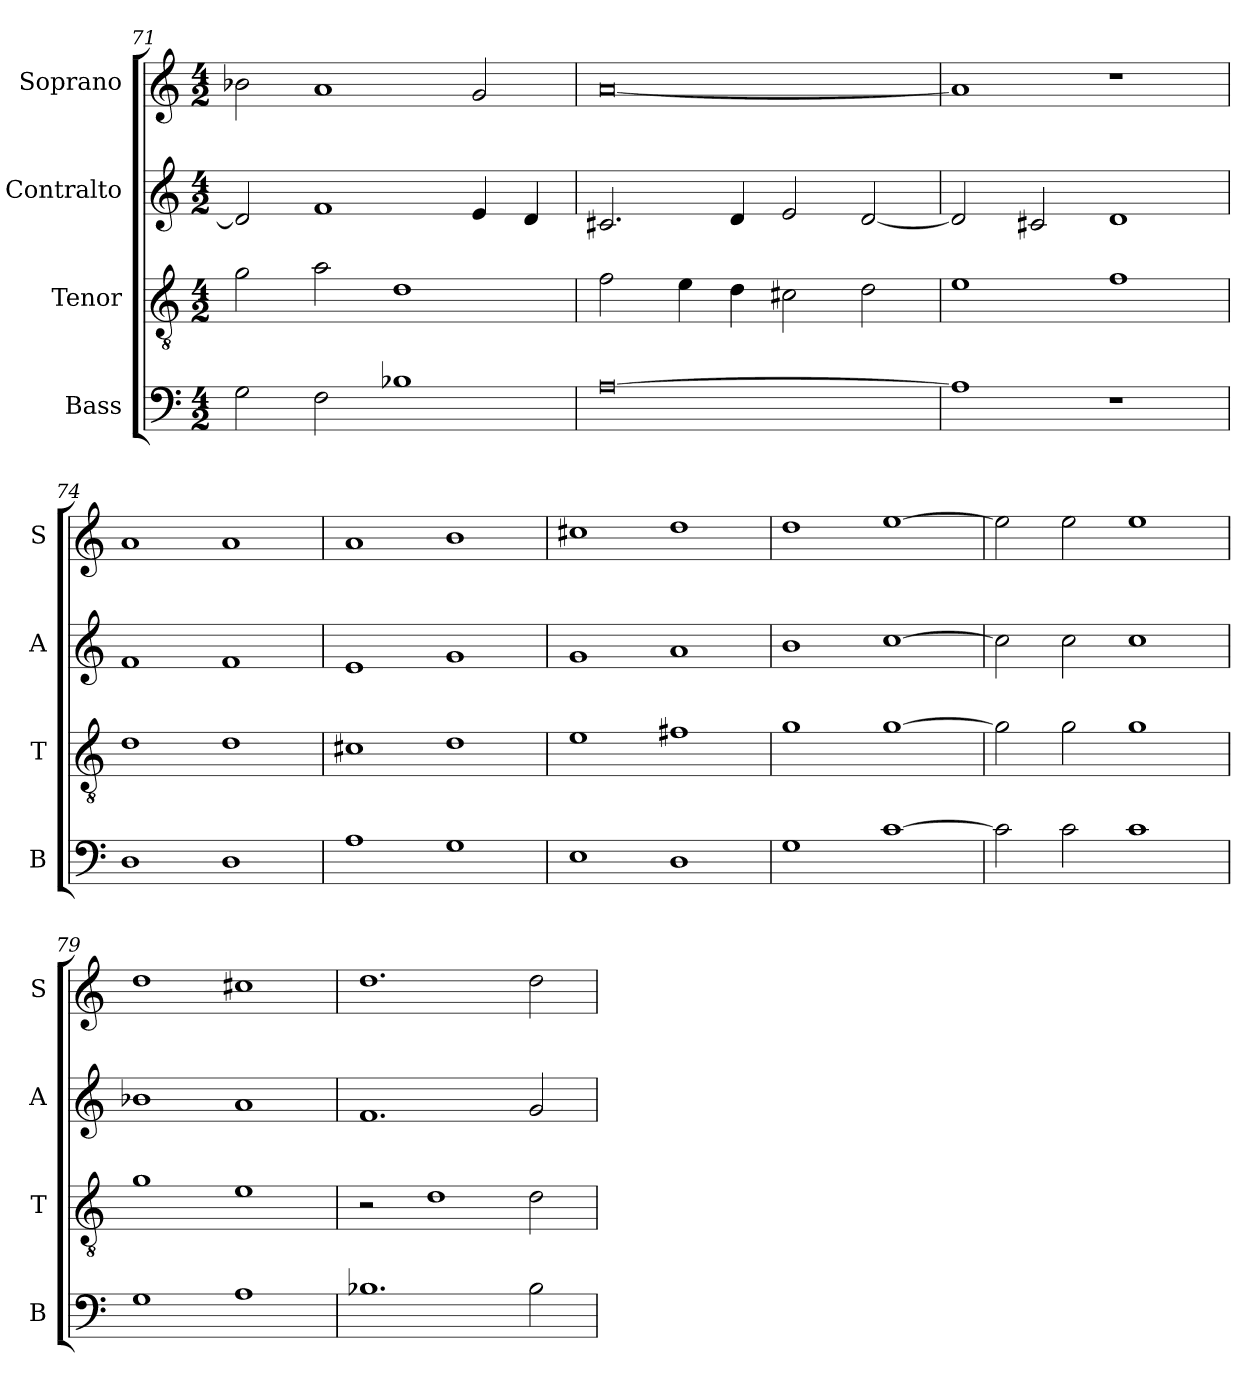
**kern	**kern	**kern	**kern
*part4	*part3	*part2	*part1
*staff4	*staff3	*staff2	*staff1
*I"Bass	*I"Tenor	*I"Contralto	*I"Soprano
*I'B	*I'T	*I'A	*I'S
*clefF4	*clefGv2	*clefG2	*clefG2
*k[]	*k[]	*k[]	*k[]
*D:dor	*D:dor	*D:dor	*D:dor
*M4/2	*M4/2	*M4/2	*M4/2
=71	=71	=71	=71
2G	2g	2d]	2b-X
2F	2a	1f	1a
1B-X	1d	.	.
.	.	4e	2g
.	.	4d	.
=72	=72	=72	=72
[0A	2f	2.c#X	[0a
.	4e	.	.
.	4d	4d	.
.	2c#X	2e	.
.	2d	[2d	.
=73	=73	=73	=73
1A]	1e	2d]	1a]
.	.	2c#X	.
1r	1f	1d	1r
=74	=74	=74	=74
1D	1d	1f	1a
1D	1d	1f	1a
=75	=75	=75	=75
1A	1c#X	1e	1a
1G	1d	1g	1b
=76	=76	=76	=76
1E	1e	1g	1cc#X
1D	1f#X	1a	1dd
=77	=77	=77	=77
1G	1g	1b	1dd
[1c	[1g	[1cc	[1ee
=78	=78	=78	=78
2c]	2g]	2cc]	2ee]
2c	2g	2cc	2ee
1c	1g	1cc	1ee
=79	=79	=79	=79
1G	1g	1b-X	1dd
1A	1e	1a	1cc#X
=80	=80	=80	=80
1.B-X	2r	1.f	1.dd
.	1d	.	.
2B-	2d	2g	2dd
=	=	=	=
*-	*-	*-	*-
